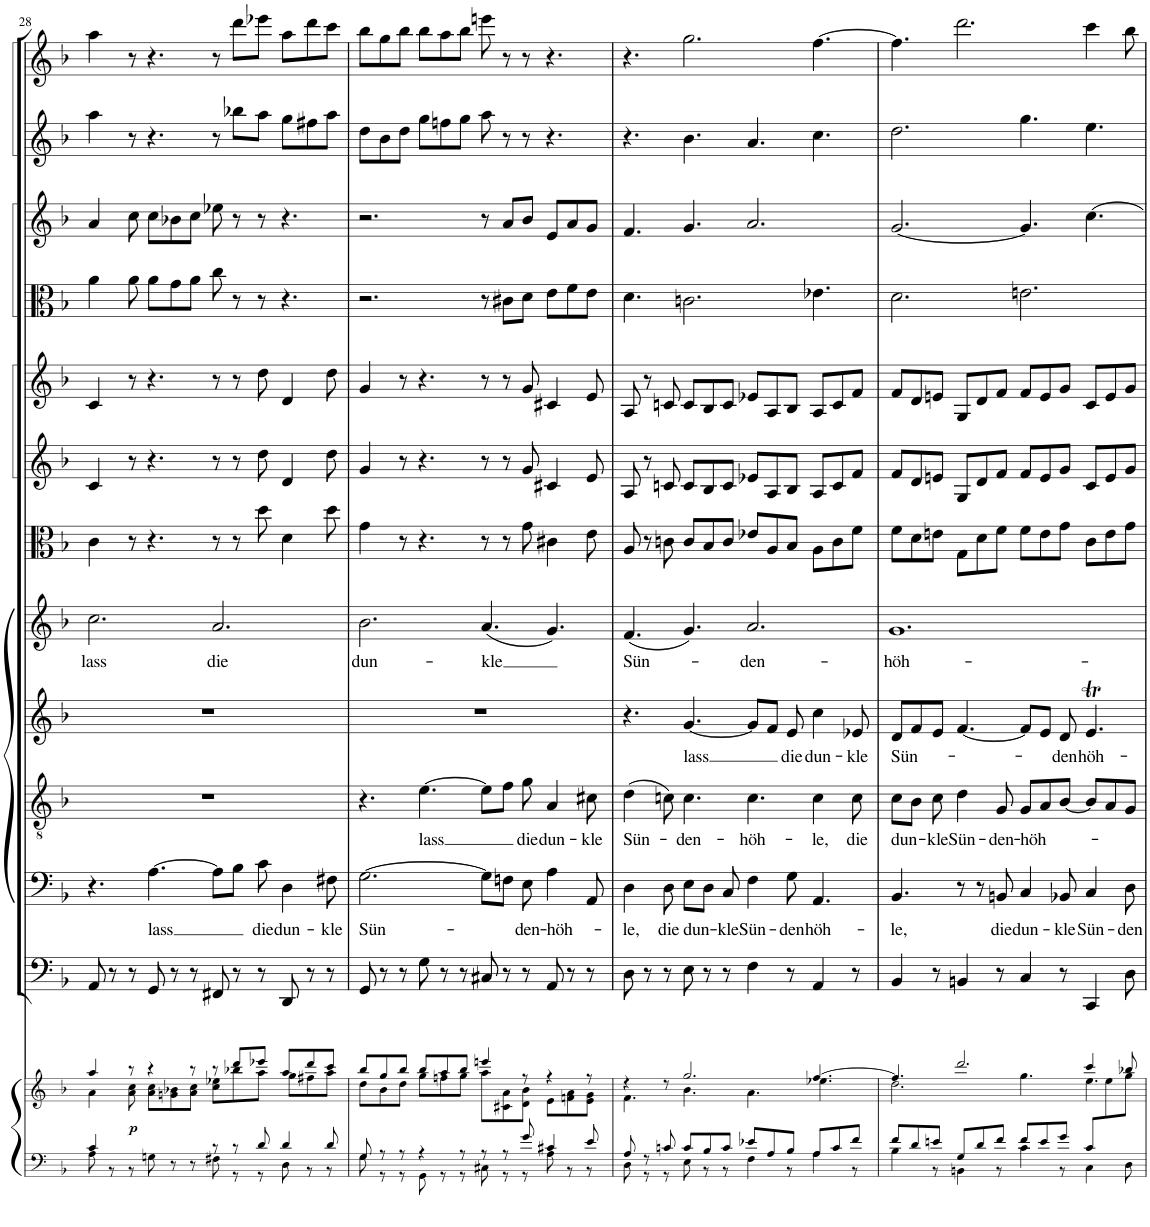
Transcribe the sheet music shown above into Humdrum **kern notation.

**kern	**kern	**dynam	**kern	**kern	**text	**kern	**text	**kern	**text	**kern	**text	**kern	**kern	**kern	**kern	**kern	**kern	**kern
*part13	*part13	*part13	*part12	*part11	*part11	*part10	*part10	*part9	*part9	*part8	*part8	*part7	*part6	*part5	*part4	*part3	*part2	*part1
*staff14	*staff13	*staff13/14	*staff12	*staff11	*staff11	*staff10	*staff10	*staff9	*staff9	*staff8	*staff8	*staff7	*staff6	*staff5	*staff4	*staff3	*staff2	*staff1
*I"Piano reduction	*	*	*I"Continuo	*I"Basso	*	*I"Tenore	*	*I"Alto	*	*I"Soprano	*	*I"Viola	*I"Violino II	*I"Violino I	*I"Oboe II (Oboe da caccia)	*I"Oboe I	*I"Flauto II	*I"Flauto I
*I'Pno	*	*	*	*	*	*	*	*	*	*	*	*I'Vla	*I'Vln	*I'Vln	*	*I'Ob	*I'Fl	*I'Fl
!!LO:PB:g=z
*clefF4	*clefG2	*	*clefF4	*clefF4	*	*clefGv2	*	*clefG2	*	*clefG2	*	*clefC3	*clefG2	*clefG2	*clefC3	*clefG2	*clefG2	*clefG2
*	*	*	*	*	*	*	*	*	*	*	*	*	*	*	*Trd12c21	*	*	*
*k[b-]	*k[b-]	*	*k[b-]	*k[b-]	*	*k[b-]	*	*k[b-]	*	*k[b-]	*	*k[b-]	*k[b-]	*k[b-]	*k[b-]	*k[b-]	*k[b-]	*k[b-]
*M12/8	*M12/8	*	*M12/8	*M12/8	*	*M12/8	*	*M12/8	*	*M12/8	*	*M12/8	*M12/8	*M12/8	*M12/8	*M12/8	*M12/8	*M12/8
=28	=28	=28	=28	=28	=28	=28	=28	=28	=28	=28	=28	=28	=28	=28	=28	=28	=28	=28
*^	*^	*	*	*	*	*	*	*	*	*	*	*	*	*	*	*	*	*
!	!	!	!	!	!	!	!	!	!	!	!	!	!LO:LY:b	!	!	!	!	!	!	!
4c/	8A\	4aa/	4a\	.	8AA/	4.r	.	1.r	.	1.r	.	2.cc\	lass	4c\	4c/	4c/	4a\	4a/	4aa\	4aa\
.	8r	.	.	.	8r	.	.	.	.	.	.	.	.	.	.	.	.	.	.	.
!	!	!	!	!LO:DY:b	!	!	!	!	!	!	!	!	!	!	!	!	!	!	!	!
8ryy	8r	8r	8a\ 8cc\	p	8r	.	.	.	.	.	.	.	.	8r	8r	8r	8a\	8cc\	8r	8r
!	!	!	!	!	!	!	!LO:LY:b	!	!	!	!	!	!	!	!	!	!	!	!	!
8ryy	8Gn\	4r	8a\ 8cc\L	.	8GG/	[4.A\	lass	.	.	.	.	.	.	4.r	4.r	4.r	8a\L	8cc\L	4.r	4.r
8r	8ryy	.	8gn\ 8b-X\	.	8r	.	.	.	.	.	.	.	.	.	.	.	8g\	8b-X\	.	.
8r	8ryy	8r	8a\ 8cc\J	.	8r	.	.	.	.	.	.	.	.	.	.	.	8a\J	8cc\J	.	.
!	!	!	!	!	!	!	!	!	!	!	!	!	!LO:LY:b	!	!	!	!	!	!	!
8r	8F#X\	8r	8cc\ 8ee-X\L	.	8FF#X/	8A\L]	.	.	.	.	.	2.a/	die	8r	8r	8r	8cc\	8ee-X\	8r	8r
8r	8r	8ddd/L	8bb-X\	.	8r	8B-\J	.	.	.	.	.	.	.	8r	8r	8r	8r	8r	8bb-X\L	8ddd\L
!	!	!	!	!	!	!	!LO:LY:b	!	!	!	!	!	!	!	!	!	!	!	!	!
8d/	8r	8eee-X/J	8aa\J	.	8r	8c\	die	.	.	.	.	.	.	8dd\	8dd\	8dd\	8r	8r	8aa\J	8eee-X\J
!	!	!	!	!	!	!	!LO:LY:b	!	!	!	!	!	!	!	!	!	!	!	!	!
4d/	8D\	8aa/L	8gg\L	.	8DD/	4D\	dun-	.	.	.	.	.	.	4d\	4d/	4d/	4.r	4.r	8gg\L	8aa\L
.	8r	8ddd/	8ff#X\	.	8r	.	.	.	.	.	.	.	.	.	.	.	.	.	8ff#X\	8ddd\
!	!	!	!	!	!	!	!LO:LY:b	!	!	!	!	!	!	!	!	!	!	!	!	!
8d/	8r	8ccc/J	8aa\J	.	8r	8F#X\	-kle	.	.	.	.	.	.	8dd\	8dd\	8dd\	.	.	8aa\J	8ccc\J
=29	=29	=29	=29	=29	=29	=29	=29	=29	=29	=29	=29	=29	=29	=29	=29	=29	=29	=29	=29	=29
!	!	!	!	!	!	!	!LO:LY:b	!	!	!	!	!	!LO:LY:b	!	!	!	!	!	!	!
8G/	8G\	8bb-/L	8dd\L	.	8GG/	[2.G\	Sün-	4.r	.	1.r	.	2.b-\	dun-	4g\	4g/	4g/	2.r	2.r	8dd\L	8bb-\L
8r	8r	8gg/	8b-\	.	8r	.	.	.	.	.	.	.	.	.	.	.	.	.	8b-\	8gg\
8r	8r	8bb-/J	8dd\J	.	8r	.	.	.	.	.	.	.	.	8r	8r	8r	.	.	8dd\J	8bb-\J
!	!	!	!	!	!	!	!	!	!LO:LY:b	!	!	!	!	!	!	!	!	!	!	!
4r	8GG\	8bb-/L	8gg\L	.	8G\	.	.	[4.e\	lass	.	.	.	.	4.r	4.r	4.r	.	.	8gg\L	8bb-\L
.	8r	8aa/	8ffn\	.	8r	.	.	.	.	.	.	.	.	.	.	.	.	.	8ffn\	8aa\
8r	8r	8bb-/J	8gg\J	.	8r	.	.	.	.	.	.	.	.	.	.	.	.	.	8gg\J	8bb-\J
!	!	!	!	!	!	!	!	!	!	!	!	!	!LO:LY:b	!	!	!	!	!	!	!
8r	8C#X\	4eeen/	8aa\L	.	8C#X/	8G\L]	.	8e\L]	.	.	.	(4.a/	-kle	8r	8r	8r	8r	8r	8aa\	8eeen\
8r	8r	.	8c#X\ 8a\	.	8r	8Fn\J	.	8f\J	.	.	.	.	.	8r	8r	8r	8c#X\L	8a/L	8r	8r
!	!	!	!	!	!	!	!LO:LY:b	!	!LO:LY:b	!	!	!	!	!	!	!	!	!	!	!
8g/	8r	8r	8d\ 8b-\J	.	8r	8E\	-den-	8g\	die	.	.	.	.	8g\	8g/	8g/	8d\J	8b-/J	8r	8r
!	!	!	!	!	!	!	!LO:LY:b	!	!LO:LY:b	!	!	!	!	!	!	!	!	!	!	!
4c#X/	8A\	4r	8e\L	.	8AA/	4A\	-höh-	4A/	dun-	.	.	4.g/)	.	4c#X\	4c#X/	4c#X/	8e\L	8e/L	4.r	4.r
.	8r	.	8fn\ 8a\	.	8r	.	.	.	.	.	.	.	.	.	.	.	8f\	8a/	.	.
!	!	!	!	!	!	!	!	!	!LO:LY:b	!	!	!	!	!	!	!	!	!	!	!
8e/	8r	8r	8e\ 8g\J	.	8r	8AA/	.	8c#X\	-kle	.	.	.	.	8e\	8e/	8e/	8e\J	8g/J	.	.
=30	=30	=30	=30	=30	=30	=30	=30	=30	=30	=30	=30	=30	=30	=30	=30	=30	=30	=30	=30	=30
!	!	!	!	!	!	!	!LO:LY:b	!	!LO:LY:b	!	!	!	!LO:LY:b	!	!	!	!	!	!	!
8A/	8D\	4r	4.f\	.	8D\	4D\	-le,	(4d\	Sün-	4.r	.	(4.f/	Sün-	8A/	8A/	8A/	4.d\	4.f/	4.r	4.r
8r	8r	.	.	.	8r	.	.	.	.	.	.	.	.	8r	8r	8r	.	.	.	.
!	!	!	!	!	!	!	!LO:LY:b	!	!	!	!	!	!	!	!	!	!	!	!	!
8cn/	8r	8r	.	.	8r	8D\	die	8cn\)	.	.	.	.	.	8cn\	8cn/	8cn/	.	.	.	.
!	!	!	!	!	!	!	!LO:LY:b	!	!LO:LY:b	!	!LO:LY:b	!	!	!	!	!	!	!	!	!
8c/L	8E\	2.gg/	4.b-\	.	8E\	8E\L	dun-	4.c\	-den-	[4.g/	lass	4.g/)	.	8c/L	8c/L	8c/L	2.cn\	4.g/	4.b-\	2.gg\
8B-/	8r	.	.	.	8r	8D\J	.	.	.	.	.	.	.	8B-/	8B-/	8B-/	.	.	.	.
!	!	!	!	!	!	!	!LO:LY:b	!	!	!	!	!	!	!	!	!	!	!	!	!
8c/J	8r	.	.	.	8r	8C/	-kle	.	.	.	.	.	.	8c/J	8c/J	8c/J	.	.	.	.
!	!	!	!	!	!	!	!LO:LY:b	!	!LO:LY:b	!	!	!	!LO:LY:b	!	!	!	!	!	!	!
8e-X/L	4F\	.	4.a\	.	4F\	4F\	Sün-	4.c\	-höh-	8g/L]	.	2.a/	-den-	8e-X/L	8e-X/L	8e-X/L	.	2.a/	4.a/	.
8A/	.	.	.	.	.	.	.	.	.	8f/J	.	.	.	8A/	8A/	8A/	.	.	.	.
!	!	!	!	!	!	!	!LO:LY:b	!	!	!	!LO:LY:b	!	!	!	!	!	!	!	!	!
8B-/J	8r	.	.	.	8r	8G\	-den-	.	.	8e/	die	.	.	8B-/J	8B-/J	8B-/J	.	.	.	.
!	!	!	!	!	!	!	!LO:LY:b	!	!LO:LY:b	!	!LO:LY:b	!	!	!	!	!	!	!	!	!
8A/L	4A\	[4.ff/	4.ee-X\	.	4AA/	4.AA/	-höh-	4c\	-le,	4cc\	dun-	.	.	8A\L	8A/L	8A/L	4.e-X\	.	4.cc\	[4.ff\
8c/	.	.	.	.	.	.	.	.	.	.	.	.	.	8c\	8c/	8c/	.	.	.	.
!	!	!	!	!	!	!	!	!	!LO:LY:b	!	!LO:LY:b	!	!	!	!	!	!	!	!	!
8f/J	8r	.	.	.	8r	.	.	8c\	die	8e-X/	-kle	.	.	8f\J	8f/J	8f/J	.	.	.	.
=31	=31	=31	=31	=31	=31	=31	=31	=31	=31	=31	=31	=31	=31	=31	=31	=31	=31	=31	=31	=31
*	*	*	*^	*	*	*	*	*	*	*	*	*	*	*	*	*	*	*	*	*
!	!	!	!	!	!	!	!	!LO:LY:b	!	!LO:LY:b	!	!LO:LY:b	!	!LO:LY:b	!	!	!	!	!	!	!
8f/L	4B-\	4.ff/]	2.dd\	4ryy	.	4BB-/	4.BB-/	-le,	8c\L	dun-	8d/L	Sün-	1.g	-höh-	8f\L	8f/L	8f/L	2.d\	[2.g/	2.dd\	4.ff\]
8d/	.	.	.	.	.	.	.	.	8B-\J	.	8f/	.	.	.	8d\	8d/	8d/	.	.	.	.
*	*	*	*v	*v	*	*	*	*	*	*	*	*	*	*	*	*	*	*	*	*	*
!	!	!	!	!	!	!	!	!	!LO:LY:b	!	!	!	!	!	!	!	!	!	!	!
8en/J	8r	.	.	.	8r	.	.	8c\	-kle	8e/J	.	.	.	8en\J	8en/J	8en/J	.	.	.	.
!	!	!	!	!	!	!	!	!	!LO:LY:b	!	!	!	!	!	!	!	!	!	!	!
8G/L	4BBn\	2.ddd/	.	.	4BBn/	8r	.	4d\	Sün-	[4.f/	.	.	.	8G\L	8G/L	8G/L	.	.	.	2.ddd\
8d/	.	.	.	.	.	8r	.	.	.	.	.	.	.	8d\	8d/	8d/	.	.	.	.
!	!	!	!	!	!	!	!LO:LY:b	!	!LO:LY:b	!	!	!	!	!	!	!	!	!	!	!
8f/J	8r	.	.	.	8r	8BBn/	die	8G/	-den-	.	.	.	.	8f\J	8f/J	8f/J	.	.	.	.
!	!	!	!	!	!	!	!LO:LY:b	!	!LO:LY:b	!	!	!	!	!	!	!	!	!	!	!
8f/L	4c\	.	4.gg\	.	4C/	4C/	dun-	8G/L	-höh-	8f/L]	.	.	.	8f\L	8f/L	8f/L	2.en\	4.g/]	4.gg\	.
8e/	.	.	.	.	.	.	.	8A/	.	8e/J	.	.	.	8e\	8e/	8e/	.	.	.	.
!	!	!	!	!	!	!	!LO:LY:b	!	!	!	!LO:LY:b	!	!	!	!	!	!	!	!	!
8g/J	8r	.	.	.	8r	8BB-X/	-kle	[8B-/J	.	8d/	-den-	.	.	8g\J	8g/J	8g/J	.	.	.	.
!	!	!	!	!	!	!	!LO:LY:b	!	!	!	!LO:LY:b	!	!	!	!	!	!	!	!	!
8c/L	4C\	4ccc/	4.ee\	.	4CC/	4C/	Sün-	8B-/L]	.	4.et/	-höh-	.	.	8c\L	8c/L	8c/L	.	[4.cc\	4.ee\	4ccc\
*	*	*	*^	*	*	*	*	*	*	*	*	*	*	*	*	*	*	*	*	*
4ryy	.	.	.	8ee\	.	.	.	.	8A/	.	.	.	.	.	8e\	8e/	8e/	.	.	.	.
!	!	!	!	!	!	!	!	!LO:LY:b	!	!	!	!	!	!	!	!	!	!	!	!	!
.	8D\	8bb-X/	.	8gg\J	.	8D\	8D\	-den-	8G/J	.	.	.	.	.	8g\J	8g/J	8g/J	.	.	.	8bb-\
*v	*v	*	*	*	*	*	*	*	*	*	*	*	*	*	*	*	*	*	*	*	*
*	*v	*v	*v	*	*	*	*	*	*	*	*	*	*	*	*	*	*	*	*	*
=	=	=	=	=	=	=	=	=	=	=	=	=	=	=	=	=	=	=
*-	*-	*-	*-	*-	*-	*-	*-	*-	*-	*-	*-	*-	*-	*-	*-	*-	*-	*-
